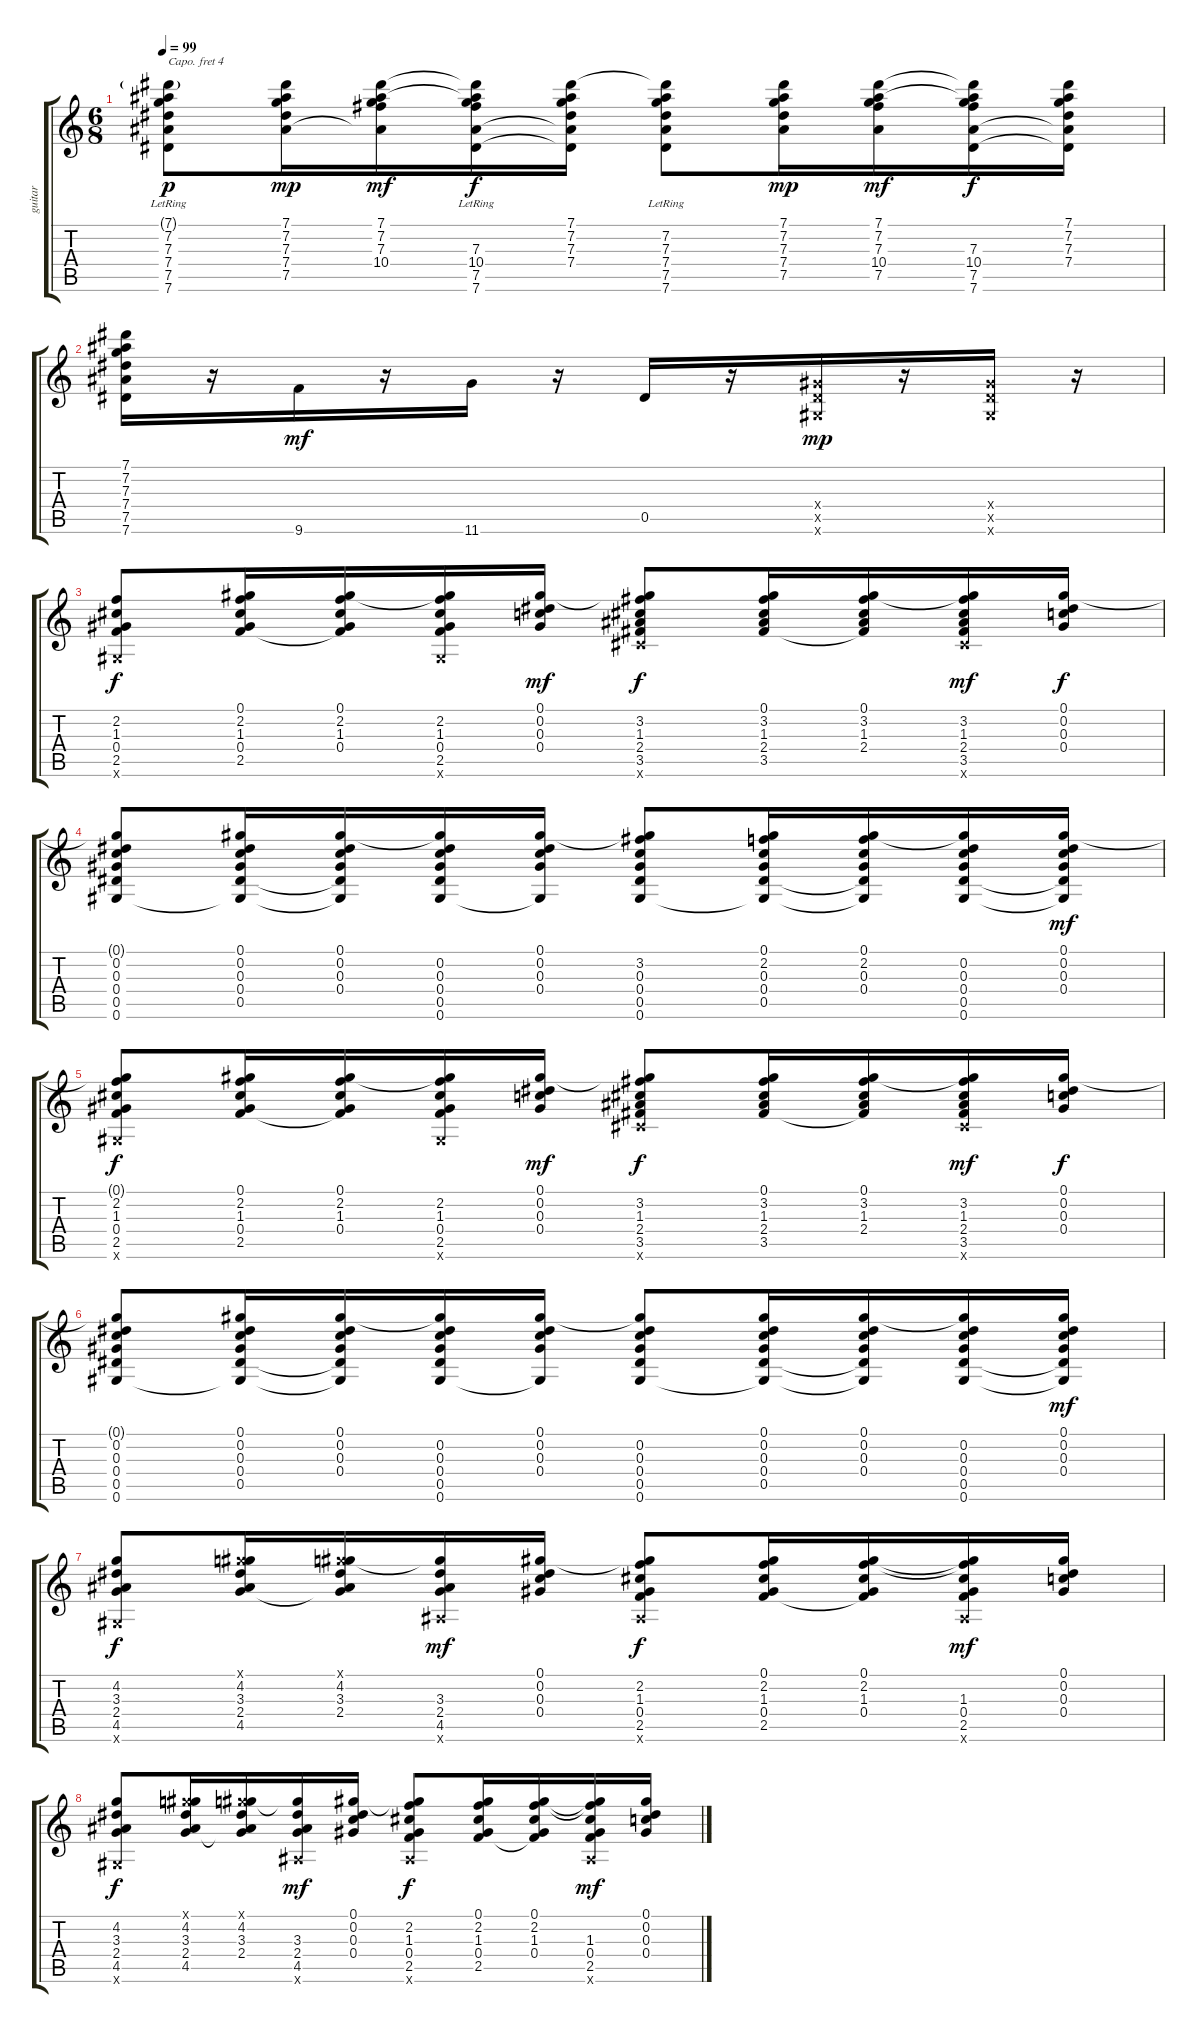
\track ("guitar" "guitar") {instrument acousticguitarsteel}
\staff {score tabs}
\capo 4
\tuning (E4 B3 Ab3 E3 B2 E2) {hide}
\ts (6 8)
\tempo 99
\clef g2
\ks c
(7.1{g} 7.2 7.3 7.4 7.5 7.6{lr}).8{dy p} (7.1 7.2 7.3 7.4 7.5).16{dy mp} (7.1 7.2 7.3 10.4 7.5{t}).16{dy mf} (7.1{t} 7.2{t} 7.3 10.4 7.5 7.6{lr}).16{dy f} (7.1 7.2 7.3 7.4 7.5{t} 7.6{t}).16 (7.1{t} 7.2 7.3 7.4 7.5 7.6{lr}).8 (7.1 7.2 7.3 7.4 7.5).16{dy mp} (7.1 7.2 7.3 10.4 7.5).16{dy mf} (7.1{t} 7.2{t} 7.3 10.4 7.5 7.6).16{dy f} (7.1 7.2 7.3 7.4 7.5{t} 7.6{t}).16 |
(7.1 7.2 7.3 7.4 7.5 7.6).16 r.16 9.6.16{dy mf} r.16 11.6.16 r.16 0.5.16 r.16 (0.4{x} 0.5{x} 0.6{x}).16{dy mp} r.16 (0.4{x} 0.5{x} 0.6{x}).16 r.16 |
(2.2 1.3 0.4 2.5 0.6{x}).8{dy f} (0.1 2.2 1.3 0.4 2.5).16 (0.1 2.2 1.3 0.4 2.5{t}).16 (0.1{t} 2.2 1.3 0.4 2.5 0.6{x}).16 (0.1 0.2 0.3 0.4).16{dy mf} (0.1{t} 3.2 1.3 2.4 3.5 5.6{x}).8{dy f} (0.1 3.2 1.3 2.4 3.5).16 (0.1 3.2 1.3 2.4 3.5{t}).16 (0.1{t} 3.2 1.3 2.4 3.5 5.6{x}).16{dy mf} (0.1 0.2 0.3 0.4).16{dy f} |
(0.1{t} 0.2 0.3 0.4 0.5 0.6).8 (0.1 0.2 0.3 0.4 0.5 0.6{t}).16 (0.1 0.2 0.3 0.4 0.5{t} 0.6{t}).16 (0.1{t} 0.2 0.3 0.4 0.5 0.6).16 (0.1 0.2 0.3 0.4 0.6{t}).16 (0.1{t} 3.2 0.3 0.4 0.5 0.6).8 (0.1 2.2 0.3 0.4 0.5 0.6{t}).16 (0.1 2.2 0.3 0.4 0.5{t} 0.6{t}).16 (0.1{t} 0.2 0.3 0.4 0.5 0.6).16 (0.1 0.2 0.3 0.4 0.5{t} 0.6{t}).16{dy mf} |
(0.1{t} 2.2 1.3 0.4 2.5 0.6{x}).8{dy f} (0.1 2.2 1.3 0.4 2.5).16 (0.1 2.2 1.3 0.4 2.5{t}).16 (0.1{t} 2.2 1.3 0.4 2.5 0.6{x}).16 (0.1 0.2 0.3 0.4).16{dy mf} (0.1{t} 3.2 1.3 2.4 3.5 5.6{x}).8{dy f} (0.1 3.2 1.3 2.4 3.5).16 (0.1 3.2 1.3 2.4 3.5{t}).16 (0.1{t} 3.2 1.3 2.4 3.5 5.6{x}).16{dy mf} (0.1 0.2 0.3 0.4).16{dy f} |
(0.1{t} 0.2 0.3 0.4 0.5 0.6).8 (0.1 0.2 0.3 0.4 0.5 0.6{t}).16 (0.1 0.2 0.3 0.4 0.5{t} 0.6{t}).16 (0.1{t} 0.2 0.3 0.4 0.5 0.6).16 (0.1 0.2 0.3 0.4 0.6{t}).16 (0.1{t} 0.2 0.3 0.4 0.5 0.6).8 (0.1 0.2 0.3 0.4 0.5 0.6{t}).16 (0.1 0.2 0.3 0.4 0.5{t} 0.6{t}).16 (0.1{t} 0.2 0.3 0.4 0.5 0.6).16 (0.1 0.2 0.3 0.4 0.5{t} 0.6{t}).16{dy mf} |
(4.2 3.3 2.4 4.5 0.6{x}).8{dy f} (0.1{x} 4.2 3.3 2.4 4.5).16 (0.1{x} 4.2 3.3 2.4 4.5{t}).16 (4.2{t} 3.3 2.4 4.5 2.6{x}).16{dy mf} (0.1 0.2 0.3 0.4).16 (0.1{t} 2.2 1.3 0.4 2.5 2.6{x}).8{dy f} (0.1 2.2 1.3 0.4 2.5).16 (0.1 2.2 1.3 0.4 2.5{t}).16 (0.1{t} 2.2{t} 1.3 0.4 2.5 2.6{x}).16{dy mf} (0.1 0.2 0.3 0.4).16 |
(4.2 3.3 2.4 4.5 0.6{x}).8{dy f} (0.1{x} 4.2 3.3 2.4 4.5).16 (0.1{x} 4.2 3.3 2.4 4.5{t}).16 (4.2{t} 3.3 2.4 4.5 2.6{x}).16{dy mf} (0.1 0.2 0.3 0.4).16 (0.1{t} 2.2 1.3 0.4 2.5 2.6{x}).8{dy f} (0.1 2.2 1.3 0.4 2.5).16 (0.1 2.2 1.3 0.4 2.5{t}).16 (0.1{t} 2.2{t} 1.3 0.4 2.5 2.6{x}).16{dy mf} (0.1 0.2 0.3 0.4).16
